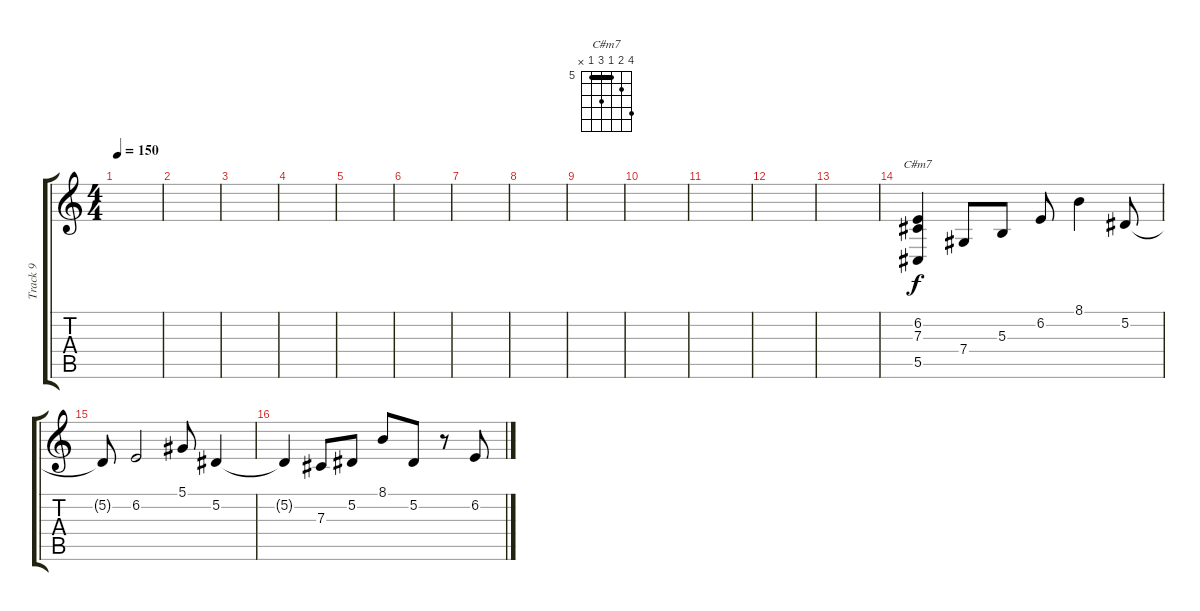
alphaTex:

\track ("Track 9" "Track 9") {instrument acousticgrandpiano}
\staff {score tabs}
\tuning (Eb4 Bb3 Gb3 Db3 Ab2 Eb2) {hide}
\chord ("C#m7" 8 6 5 7 5 x) {firstfret 5 barre 5}
\ts (4 4)
\tempo 150
\clef g2
\ks c
|
|
|
|
|
|
|
|
|
|
|
|
|
(6.2 7.3 5.5).4{ch "C#m7"} 7.4.8 5.3.8 6.2.8 8.1.4 5.2.8 |
5.2{t}.8 6.2.2 5.1.8 5.2.4 |
5.2{t}.4 7.3.8 5.2.8 8.1.8 5.2.8 r.8 6.2.8
